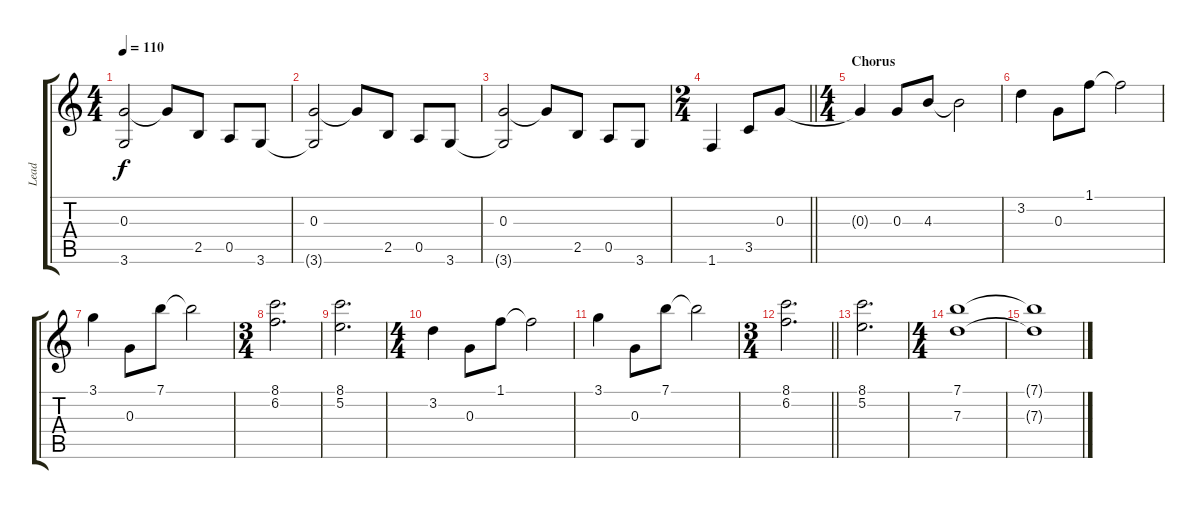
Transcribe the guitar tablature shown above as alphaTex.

\track ("Lead" "Lead") {instrument distortionguitar}
\staff {score tabs}
\tuning (E4 B3 G3 D3 A2 E2) {hide}
\ts (4 4)
\tempo 110
\clef g2
\ks c
(0.3 3.6{t}).2{dy f} 0.3{t}.8 2.5.8 0.5.8 3.6.8 |
(0.3 3.6{t}).2 0.3{t}.8 2.5.8 0.5.8 3.6.8 |
(0.3 3.6{t}).2 0.3{t}.8 2.5.8 0.5.8 3.6.8 |
\ts (2 4)
\barLineRight lightlight
1.6.4 3.5.8 0.3.8 |
\ts (4 4)
\section ("" "Chorus")
0.3{t}.4 0.3.8 4.3.8 4.3{t}.2 |
3.2.4 0.3.8 1.1.8 1.1{t}.2 |
3.1.4 0.3.8 7.1.8 7.1{t}.2 |
\ts (3 4)
(8.1 6.2).2{d} |
(8.1 5.2).2{d} |
\ts (4 4)
3.2.4 0.3.8 1.1.8 1.1{t}.2 |
3.1.4 0.3.8 7.1.8 7.1{t}.2 |
\ts (3 4)
\barLineRight lightlight
(8.1 6.2).2{d} |
(8.1 5.2).2{d} |
\ts (4 4)
(7.1 7.3).1 |
(7.1{t} 7.3{t}).1
